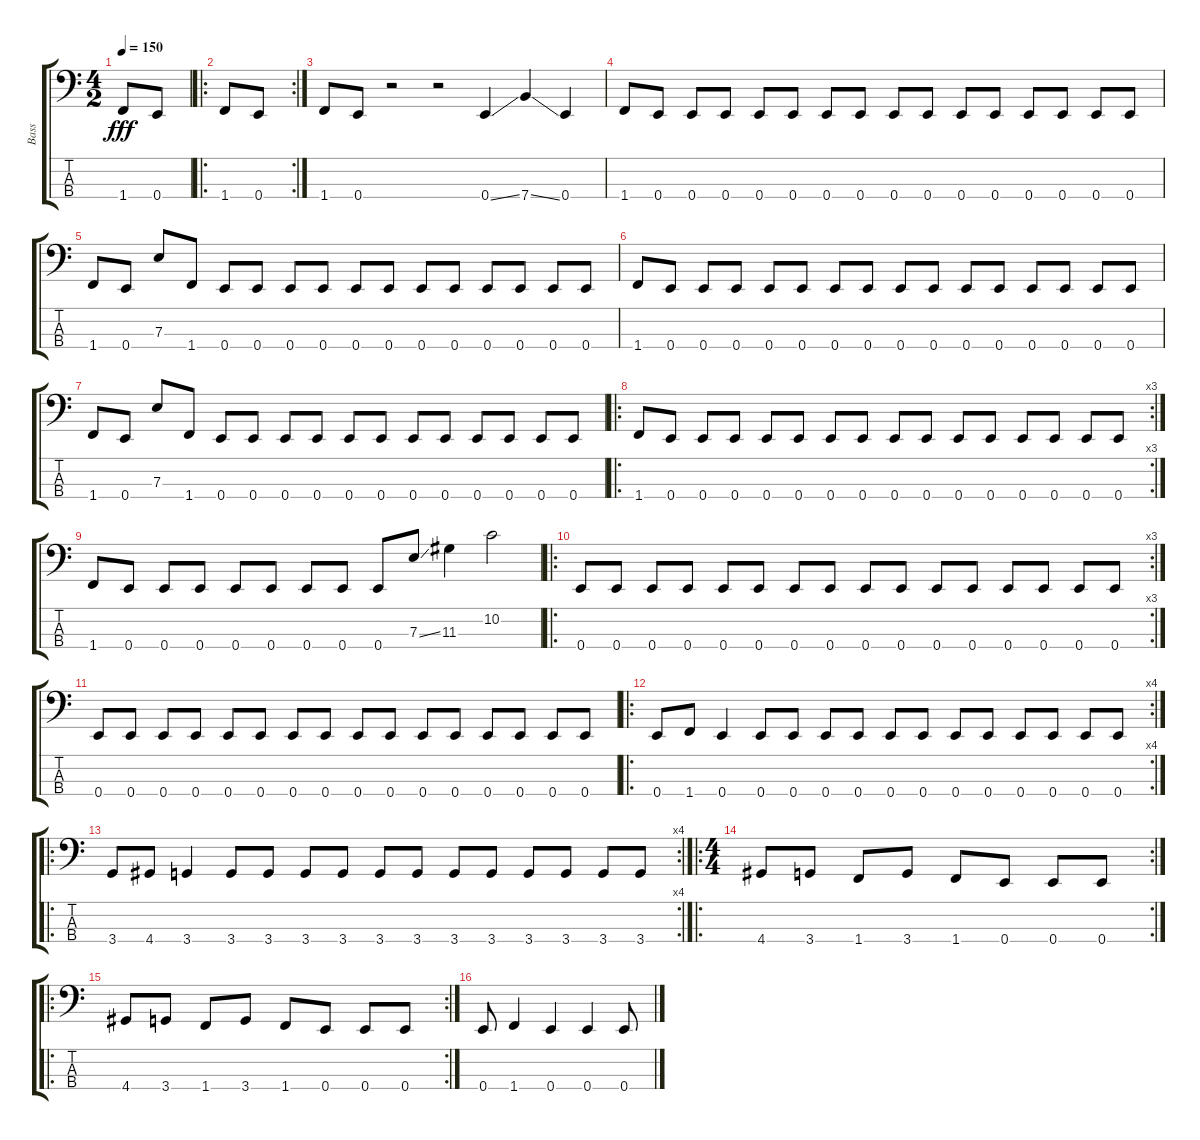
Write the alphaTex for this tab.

\track ("Bass" "Bass") {instrument electricbassfinger}
\staff {score tabs}
\tuning (G2 D2 A1 E1) {hide}
\ts (4 2)
\tempo 150
\clef f4
\ks c
1.4.8{dy fff instrument electricbassfinger} 0.4.8 |
\ro
\rc 2
1.4.8 0.4.8 |
1.4.8 0.4.8 r.2 r.2 0.4{ss}.4 7.4{ss}.4 0.4.4 |
1.4.8 0.4.8 0.4.8 0.4.8 0.4.8 0.4.8 0.4.8 0.4.8 0.4.8 0.4.8 0.4.8 0.4.8 0.4.8 0.4.8 0.4.8 0.4.8 |
1.4.8 0.4.8 7.3.8 1.4.8 0.4.8 0.4.8 0.4.8 0.4.8 0.4.8 0.4.8 0.4.8 0.4.8 0.4.8 0.4.8 0.4.8 0.4.8 |
1.4.8 0.4.8 0.4.8 0.4.8 0.4.8 0.4.8 0.4.8 0.4.8 0.4.8 0.4.8 0.4.8 0.4.8 0.4.8 0.4.8 0.4.8 0.4.8 |
1.4.8 0.4.8 7.3.8 1.4.8 0.4.8 0.4.8 0.4.8 0.4.8 0.4.8 0.4.8 0.4.8 0.4.8 0.4.8 0.4.8 0.4.8 0.4.8 |
\ro
\rc 3
1.4.8 0.4.8 0.4.8 0.4.8 0.4.8 0.4.8 0.4.8 0.4.8 0.4.8 0.4.8 0.4.8 0.4.8 0.4.8 0.4.8 0.4.8 0.4.8 |
1.4.8 0.4.8 0.4.8 0.4.8 0.4.8 0.4.8 0.4.8 0.4.8 0.4.8 7.3{ss}.8 11.3.4 10.2.2 |
\ro
\rc 3
0.4.8 0.4.8 0.4.8 0.4.8 0.4.8 0.4.8 0.4.8 0.4.8 0.4.8 0.4.8 0.4.8 0.4.8 0.4.8 0.4.8 0.4.8 0.4.8 |
0.4.8 0.4.8 0.4.8 0.4.8 0.4.8 0.4.8 0.4.8 0.4.8 0.4.8 0.4.8 0.4.8 0.4.8 0.4.8 0.4.8 0.4.8 0.4.8 |
\ro
\rc 4
0.4.8 1.4.8 0.4.4 0.4.8 0.4.8 0.4.8 0.4.8 0.4.8 0.4.8 0.4.8 0.4.8 0.4.8 0.4.8 0.4.8 0.4.8 |
\ro
\rc 4
3.4.8 4.4.8 3.4.4 3.4.8 3.4.8 3.4.8 3.4.8 3.4.8 3.4.8 3.4.8 3.4.8 3.4.8 3.4.8 3.4.8 3.4.8 |
\ro
\rc 2
\ts (4 4)
4.4.8 3.4.8 1.4.8 3.4.8 1.4.8 0.4.8 0.4.8 0.4.8 |
\ro
\rc 2
4.4.8 3.4.8 1.4.8 3.4.8 1.4.8 0.4.8 0.4.8 0.4.8 |
0.4.8 1.4.4 0.4.4 0.4.4 0.4.8
